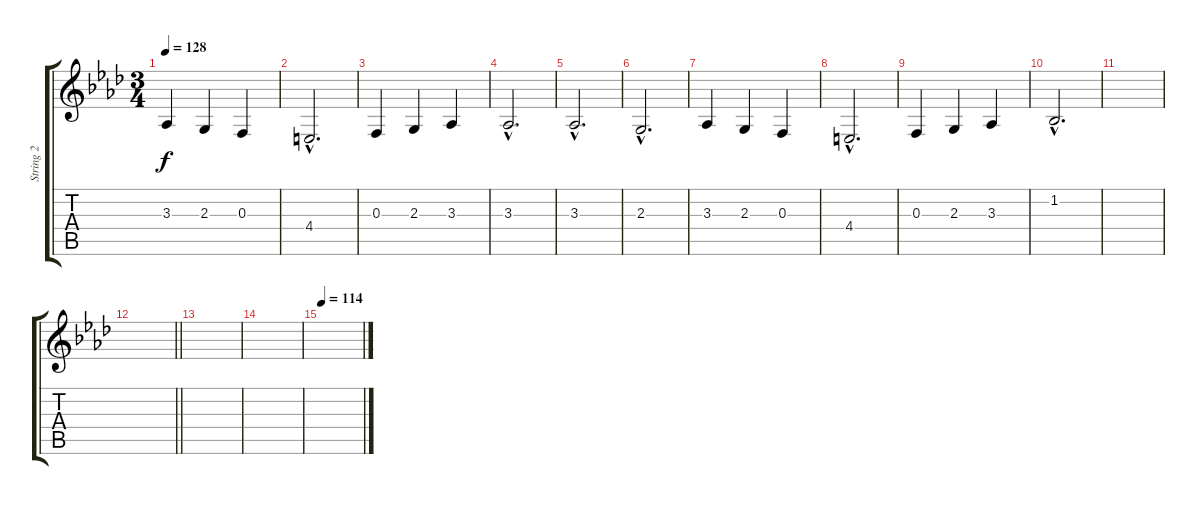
\track ("String 2" "String 2") {instrument stringensemble1}
\staff {score tabs}
\tuning (D4 A3 F3 C3 G2 C2) {hide}
\ts (3 4)
\tempo 128
\clef g2
\ks fminor
3.3.4{dy f} 2.3.4 0.3.4 |
4.4{hac}.2{d} |
0.3.4 2.3.4 3.3.4 |
3.3{hac}.2{d} |
3.3{hac}.2{d} |
2.3{hac}.2{d} |
3.3.4 2.3.4 0.3.4 |
4.4{hac}.2{d} |
0.3.4 2.3.4 3.3.4 |
1.2{hac}.2{d} |
|
\barLineRight lightlight
|
|
|
\tempo 114
